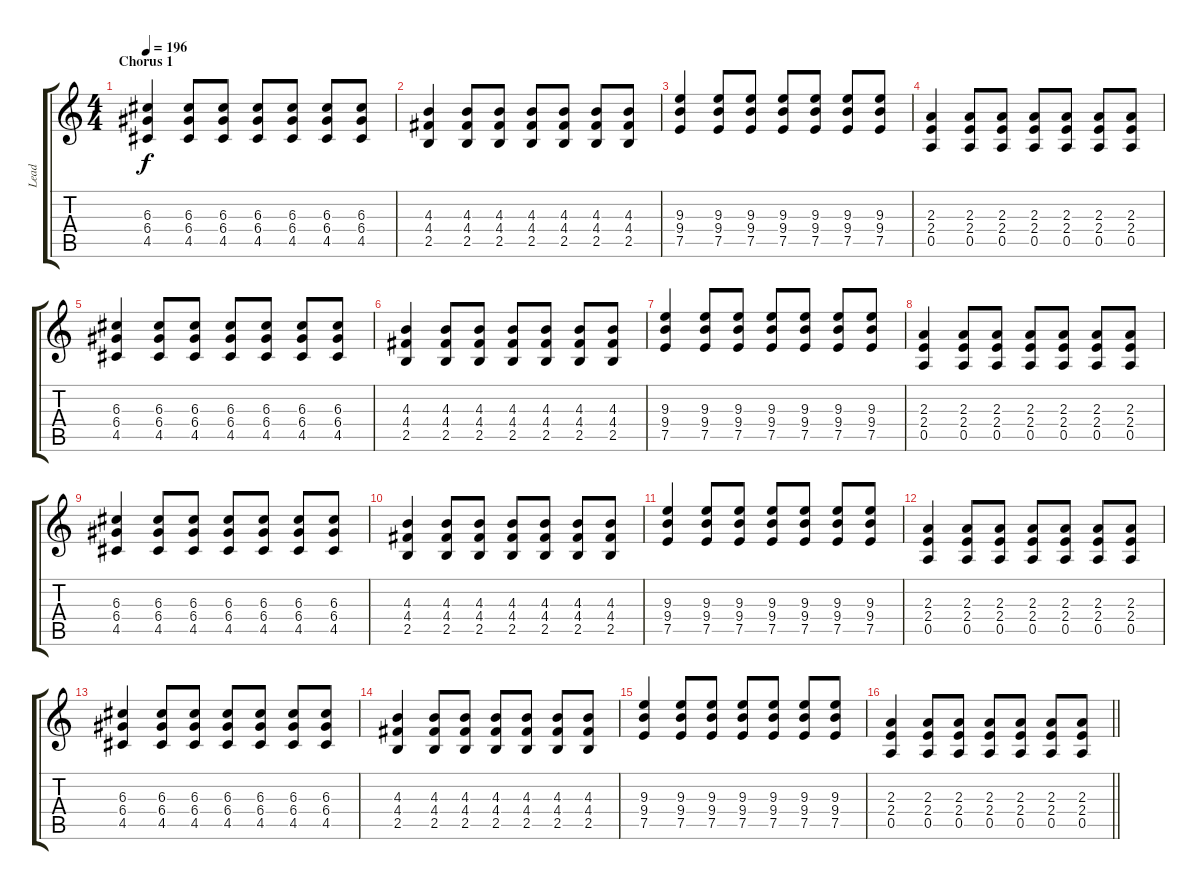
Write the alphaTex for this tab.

\track ("Lead" "Lead") {instrument distortionguitar}
\staff {score tabs}
\tuning (E4 B3 G3 D3 A2 E2) {hide}
\ts (4 4)
\section ("" "Chorus 1")
\tempo 196
\clef g2
\ks c
(6.3 6.4 4.5).4{dy f} (6.3 6.4 4.5).8 (6.3 6.4 4.5).8 (6.3 6.4 4.5).8 (6.3 6.4 4.5).8 (6.3 6.4 4.5).8 (6.3 6.4 4.5).8 |
(4.3 4.4 2.5).4 (4.3 4.4 2.5).8 (4.3 4.4 2.5).8 (4.3 4.4 2.5).8 (4.3 4.4 2.5).8 (4.3 4.4 2.5).8 (4.3 4.4 2.5).8 |
(9.3 9.4 7.5).4 (9.3 9.4 7.5).8 (9.3 9.4 7.5).8 (9.3 9.4 7.5).8 (9.3 9.4 7.5).8 (9.3 9.4 7.5).8 (9.3 9.4 7.5).8 |
(2.3 2.4 0.5).4 (2.3 2.4 0.5).8 (2.3 2.4 0.5).8 (2.3 2.4 0.5).8 (2.3 2.4 0.5).8 (2.3 2.4 0.5).8 (2.3 2.4 0.5).8 |
(6.3 6.4 4.5).4 (6.3 6.4 4.5).8 (6.3 6.4 4.5).8 (6.3 6.4 4.5).8 (6.3 6.4 4.5).8 (6.3 6.4 4.5).8 (6.3 6.4 4.5).8 |
(4.3 4.4 2.5).4 (4.3 4.4 2.5).8 (4.3 4.4 2.5).8 (4.3 4.4 2.5).8 (4.3 4.4 2.5).8 (4.3 4.4 2.5).8 (4.3 4.4 2.5).8 |
(9.3 9.4 7.5).4 (9.3 9.4 7.5).8 (9.3 9.4 7.5).8 (9.3 9.4 7.5).8 (9.3 9.4 7.5).8 (9.3 9.4 7.5).8 (9.3 9.4 7.5).8 |
(2.3 2.4 0.5).4 (2.3 2.4 0.5).8 (2.3 2.4 0.5).8 (2.3 2.4 0.5).8 (2.3 2.4 0.5).8 (2.3 2.4 0.5).8 (2.3 2.4 0.5).8 |
(6.3 6.4 4.5).4 (6.3 6.4 4.5).8 (6.3 6.4 4.5).8 (6.3 6.4 4.5).8 (6.3 6.4 4.5).8 (6.3 6.4 4.5).8 (6.3 6.4 4.5).8 |
(4.3 4.4 2.5).4 (4.3 4.4 2.5).8 (4.3 4.4 2.5).8 (4.3 4.4 2.5).8 (4.3 4.4 2.5).8 (4.3 4.4 2.5).8 (4.3 4.4 2.5).8 |
(9.3 9.4 7.5).4 (9.3 9.4 7.5).8 (9.3 9.4 7.5).8 (9.3 9.4 7.5).8 (9.3 9.4 7.5).8 (9.3 9.4 7.5).8 (9.3 9.4 7.5).8 |
(2.3 2.4 0.5).4 (2.3 2.4 0.5).8 (2.3 2.4 0.5).8 (2.3 2.4 0.5).8 (2.3 2.4 0.5).8 (2.3 2.4 0.5).8 (2.3 2.4 0.5).8 |
(6.3 6.4 4.5).4 (6.3 6.4 4.5).8 (6.3 6.4 4.5).8 (6.3 6.4 4.5).8 (6.3 6.4 4.5).8 (6.3 6.4 4.5).8 (6.3 6.4 4.5).8 |
(4.3 4.4 2.5).4 (4.3 4.4 2.5).8 (4.3 4.4 2.5).8 (4.3 4.4 2.5).8 (4.3 4.4 2.5).8 (4.3 4.4 2.5).8 (4.3 4.4 2.5).8 |
(9.3 9.4 7.5).4 (9.3 9.4 7.5).8 (9.3 9.4 7.5).8 (9.3 9.4 7.5).8 (9.3 9.4 7.5).8 (9.3 9.4 7.5).8 (9.3 9.4 7.5).8 |
\barLineRight lightlight
(2.3 2.4 0.5).4 (2.3 2.4 0.5).8 (2.3 2.4 0.5).8 (2.3 2.4 0.5).8 (2.3 2.4 0.5).8 (2.3 2.4 0.5).8 (2.3 2.4 0.5).8
